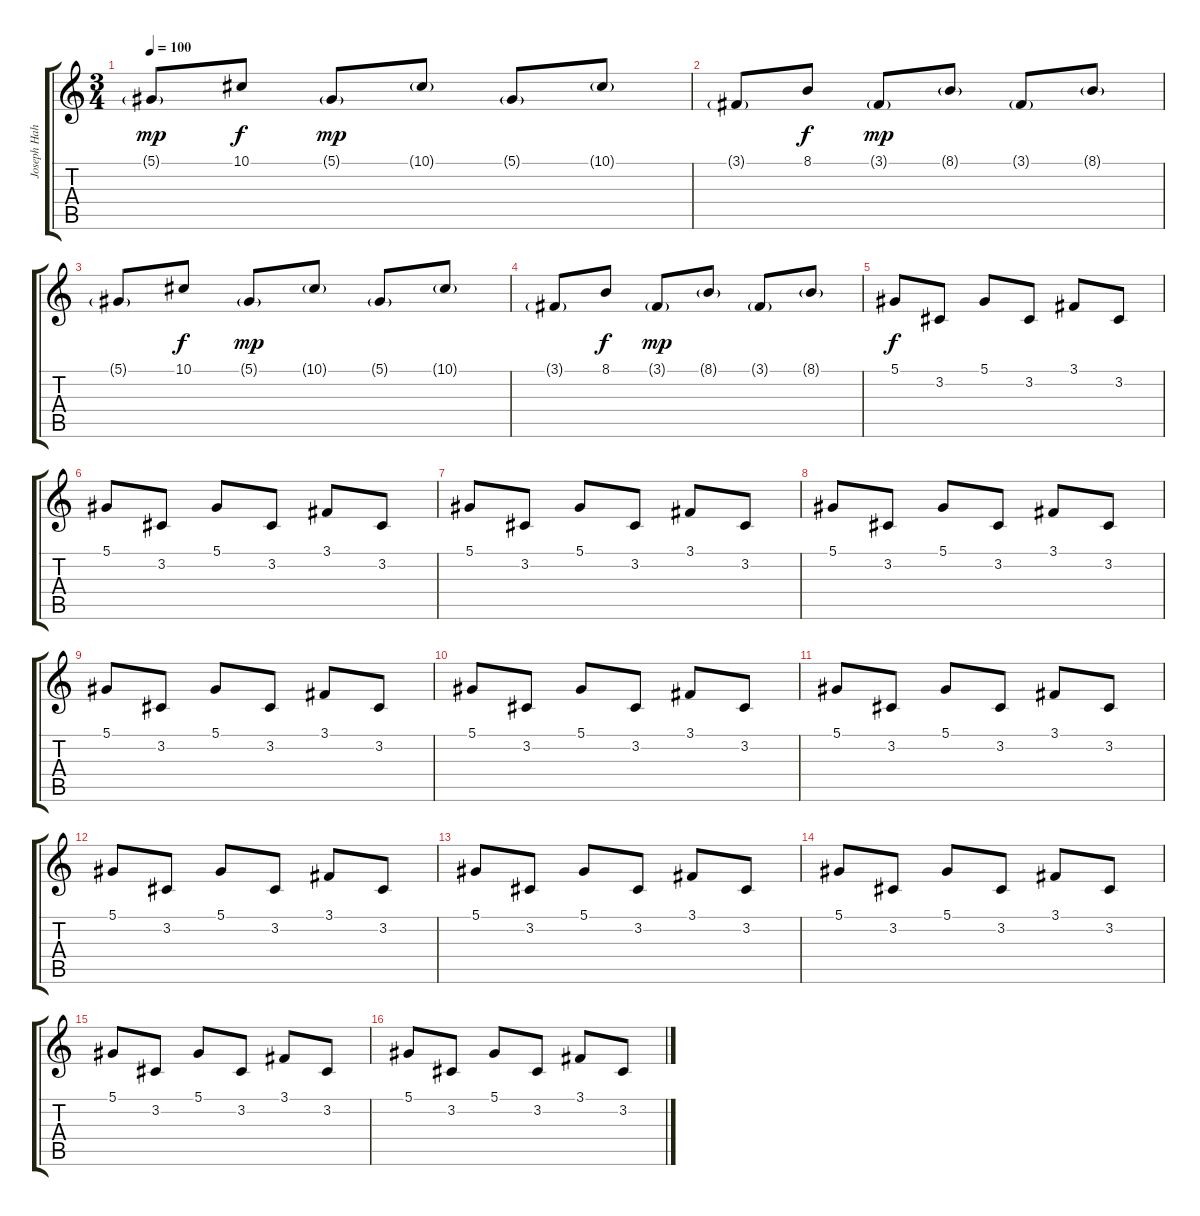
\track ("Joseph Hahn (Sampler 2)" "Joseph Hah") {instrument lead5charang}
\staff {score tabs}
\tuning (Eb4 Bb3 Gb3 Db3 Ab2 Db2) {hide}
\ts (3 4)
\tempo 100
\clef g2
\ks c
5.1{g}.8{dy mp} 10.1.8{dy f} 5.1{g}.8{dy mp} 10.1{g}.8 5.1{g}.8 10.1{g}.8 |
3.1{g}.8 8.1.8{dy f} 3.1{g}.8{dy mp} 8.1{g}.8 3.1{g}.8 8.1{g}.8 |
5.1{g}.8 10.1.8{dy f} 5.1{g}.8{dy mp} 10.1{g}.8 5.1{g}.8 10.1{g}.8 |
3.1{g}.8 8.1.8{dy f} 3.1{g}.8{dy mp} 8.1{g}.8 3.1{g}.8 8.1{g}.8 |
5.1.8{dy f instrument lead5charang} 3.2.8 5.1.8 3.2.8 3.1.8 3.2.8 |
5.1.8 3.2.8 5.1.8 3.2.8 3.1.8 3.2.8 |
5.1.8 3.2.8 5.1.8 3.2.8 3.1.8 3.2.8 |
5.1.8 3.2.8 5.1.8 3.2.8 3.1.8 3.2.8 |
5.1.8 3.2.8 5.1.8 3.2.8 3.1.8 3.2.8 |
5.1.8 3.2.8 5.1.8 3.2.8 3.1.8 3.2.8 |
5.1.8 3.2.8 5.1.8 3.2.8 3.1.8 3.2.8 |
5.1.8 3.2.8 5.1.8 3.2.8 3.1.8 3.2.8 |
5.1.8 3.2.8 5.1.8 3.2.8 3.1.8 3.2.8 |
5.1.8 3.2.8 5.1.8 3.2.8 3.1.8 3.2.8 |
5.1.8 3.2.8 5.1.8 3.2.8 3.1.8 3.2.8 |
5.1.8 3.2.8 5.1.8 3.2.8 3.1.8 3.2.8
